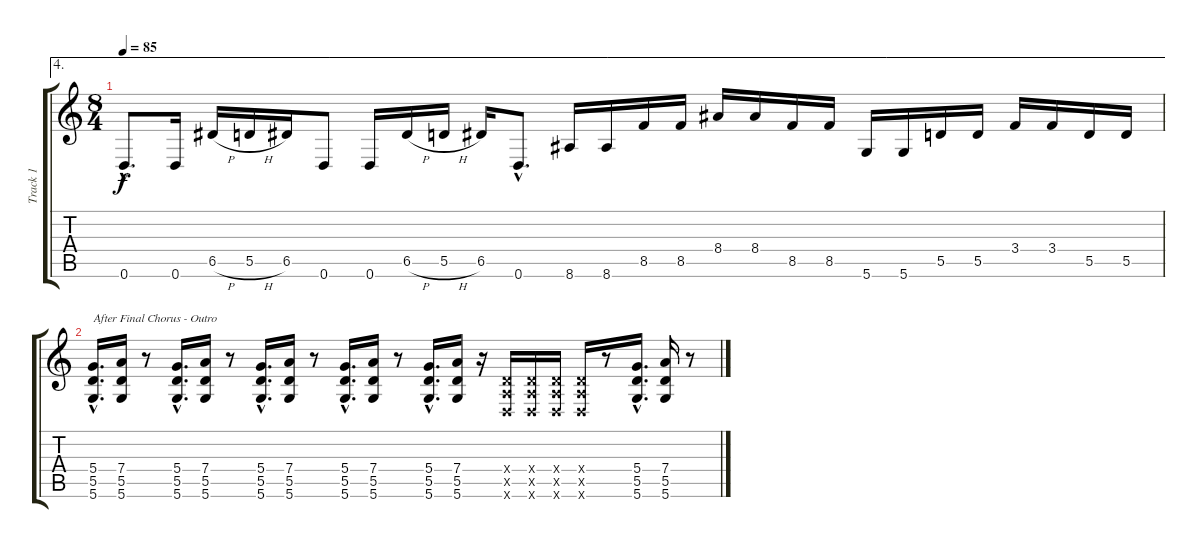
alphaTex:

\track ("Track 1" "Track 1") {instrument distortionguitar}
\staff {score tabs}
\tuning (E4 B3 G3 D3 A2 D2) {hide}
\ae 4
\ts (8 4)
\tempo 85
\clef g2
\ks c
0.6{hac}.8{d dy f instrument distortionguitar} 0.6.16 6.5{h}.16 5.5{h}.16 6.5.16 0.6.8 0.6.16 6.5{h}.16 5.5{h}.16 6.5.16 0.6{hac}.8{d} 8.6.16{instrument electricguitarmuted} 8.6.16 8.5.16 8.5.16 8.4.16{instrument distortionguitar} 8.4.16 8.5.16 8.5.16 5.6.16{instrument electricguitarmuted} 5.6.16 5.5.16 5.5.16 3.4.16{instrument distortionguitar} 3.4.16 5.5.16 5.5.16 |
(5.4{hac} 5.5{hac} 5.6{hac}).16{d txt "After Final Chorus - Outro"} (7.4 5.5 5.6).16 r.8 (5.4{hac} 5.5{hac} 5.6{hac}).16{d} (7.4 5.5 5.6).16 r.8 (5.4{hac} 5.5{hac} 5.6{hac}).16{d} (7.4 5.5 5.6).16 r.8 (5.4{hac} 5.5{hac} 5.6{hac}).16{d} (7.4 5.5 5.6).16 r.8 (5.4{hac} 5.5{hac} 5.6{hac}).16{d} (7.4 5.5 5.6).16 r.16 (0.4{x} 0.5{x} 0.6{x}).16 (0.4{x} 0.5{x} 0.6{x}).16 (0.4{x} 0.5{x} 0.6{x}).16 (0.4{x} 0.5{x} 0.6{x}).16 r.8 (5.4{hac} 5.5{hac} 5.6{hac}).16{d} (7.4 5.5 5.6).16 r.8
